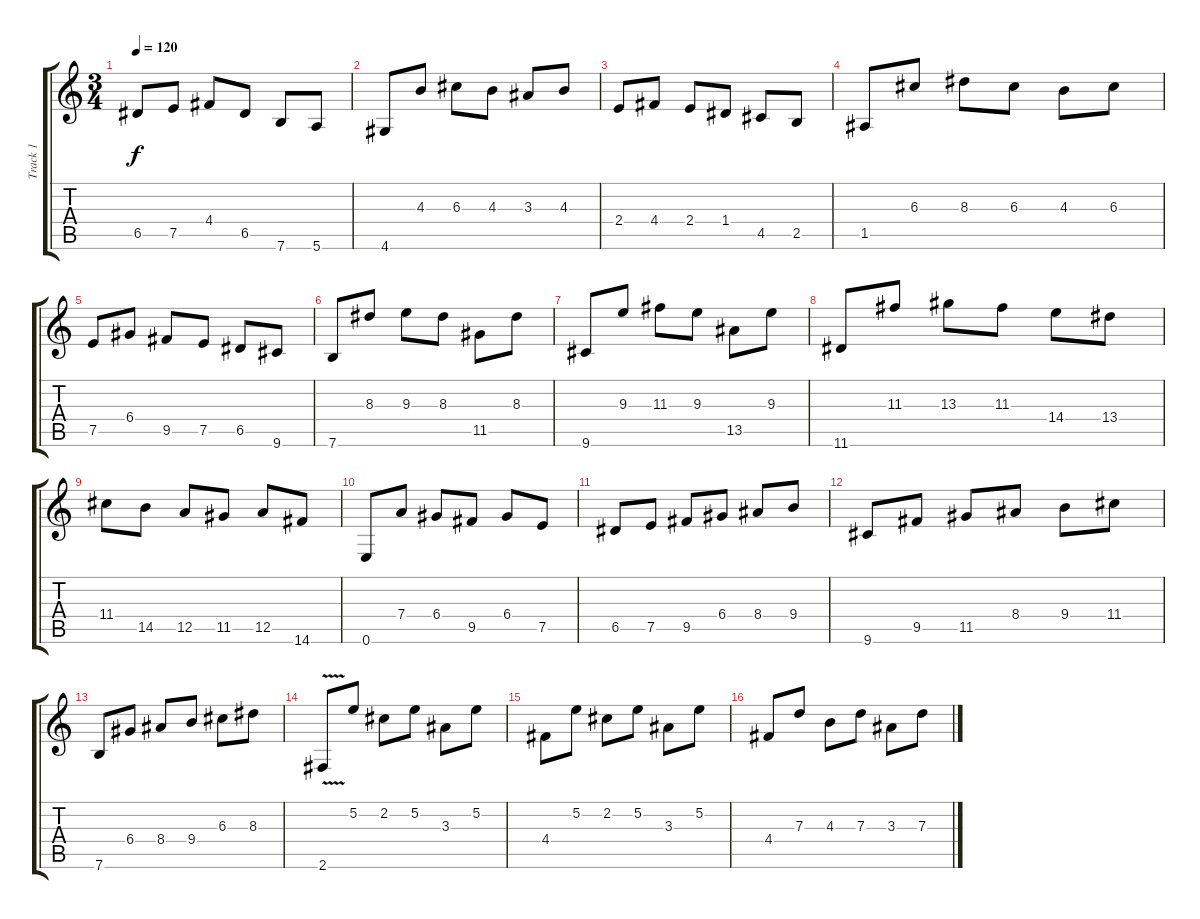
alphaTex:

\track ("Track 1" "Track 1") {instrument acousticguitarsteel}
\staff {score tabs}
\tuning (E4 B3 G3 D3 A2 E2) {hide}
\ts (3 4)
\tempo 120
\clef g2
\ks c
6.5.8{dy f} 7.5.8 4.4.8 6.5.8 7.6.8 5.6.8 |
4.6.8 4.3.8 6.3.8 4.3.8 3.3.8 4.3.8 |
2.4.8 4.4.8 2.4.8 1.4.8 4.5.8 2.5.8 |
1.5.8 6.3.8 8.3.8 6.3.8 4.3.8 6.3.8 |
7.5.8 6.4.8 9.5.8 7.5.8 6.5.8 9.6.8 |
7.6.8 8.3.8 9.3.8 8.3.8 11.5.8 8.3.8 |
9.6.8 9.3.8 11.3.8 9.3.8 13.5.8 9.3.8 |
11.6.8 11.3.8 13.3.8 11.3.8 14.4.8 13.4.8 |
11.4.8 14.5.8 12.5.8 11.5.8 12.5.8 14.6.8 |
0.6.8 7.4.8 6.4.8 9.5.8 6.4.8 7.5.8 |
6.5.8 7.5.8 9.5.8 6.4.8 8.4.8 9.4.8 |
9.6.8 9.5.8 11.5.8 8.4.8 9.4.8 11.4.8 |
7.6.8 6.4.8 8.4.8 9.4.8 6.3.8 8.3.8 |
2.6{v}.8 5.2.8 2.2.8 5.2.8 3.3.8 5.2.8 |
4.4.8 5.2.8 2.2.8 5.2.8 3.3.8 5.2.8 |
4.4.8 7.3.8 4.3.8 7.3.8 3.3.8 7.3.8
